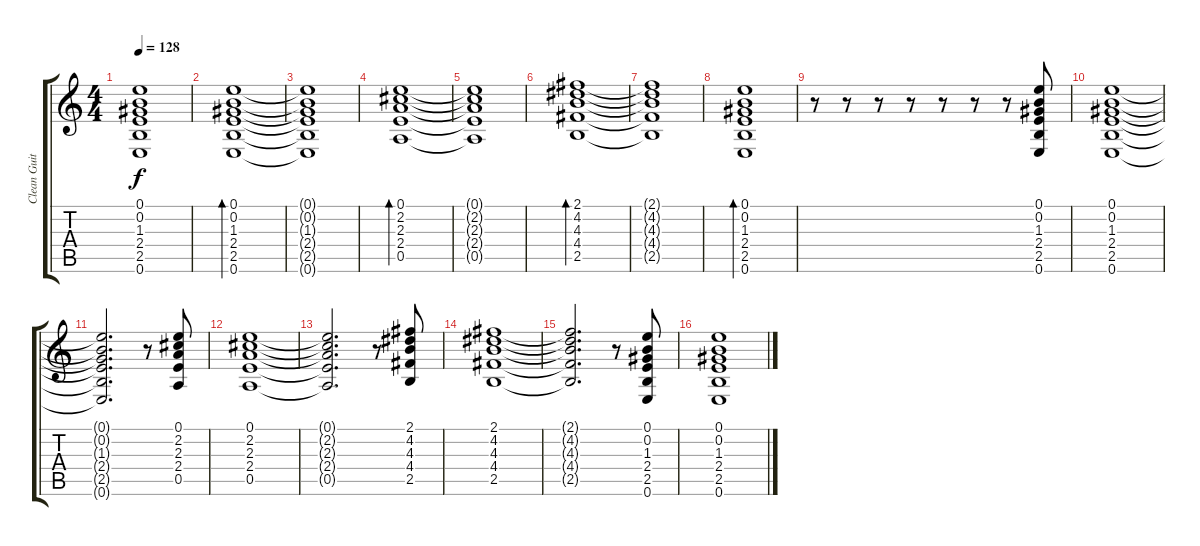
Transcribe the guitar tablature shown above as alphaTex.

\track ("Clean Guitar" "Clean Guit") {instrument electricguitarclean}
\staff {score tabs}
\tuning (E4 B3 G3 D3 A2 E2) {hide}
\ts (4 4)
\tempo 128
\clef g2
\ks c
(0.1{t} 0.2{t} 1.3{t} 2.4{t} 2.5{t} 0.6{t}).1{dy f} |
(0.1 0.2 1.3 2.4 2.5 0.6).1{bd 240} |
(0.1{t} 0.2{t} 1.3{t} 2.4{t} 2.5{t} 0.6{t}).1 |
(0.1 2.2 2.3 2.4 0.5).1{bd 240} |
(0.1{t} 2.2{t} 2.3{t} 2.4{t} 0.5{t}).1 |
(2.1 4.2 4.3 4.4 2.5).1{bd 240} |
(2.1{t} 4.2{t} 4.3{t} 4.4{t} 2.5{t}).1 |
(0.1 0.2 1.3 2.4 2.5 0.6).1{bd 240} |
r.8 r.8 r.8 r.8 r.8 r.8 r.8 (0.1 0.2 1.3 2.4 2.5 0.6).8 |
(0.1 0.2 1.3 2.4 2.5 0.6).1 |
(0.1{t} 0.2{t} 1.3{t} 2.4{t} 2.5{t} 0.6{t}).2{d} r.8 (0.1 2.2 2.3 2.4 0.5).8 |
(0.1 2.2 2.3 2.4 0.5).1 |
(0.1{t} 2.2{t} 2.3{t} 2.4{t} 0.5{t}).2{d} r.8 (2.1 4.2 4.3 4.4 2.5).8 |
(2.1 4.2 4.3 4.4 2.5).1 |
(2.1{t} 4.2{t} 4.3{t} 4.4{t} 2.5{t}).2{d} r.8 (0.1 0.2 1.3 2.4 2.5 0.6).8 |
(0.1 0.2 1.3 2.4 2.5 0.6).1
